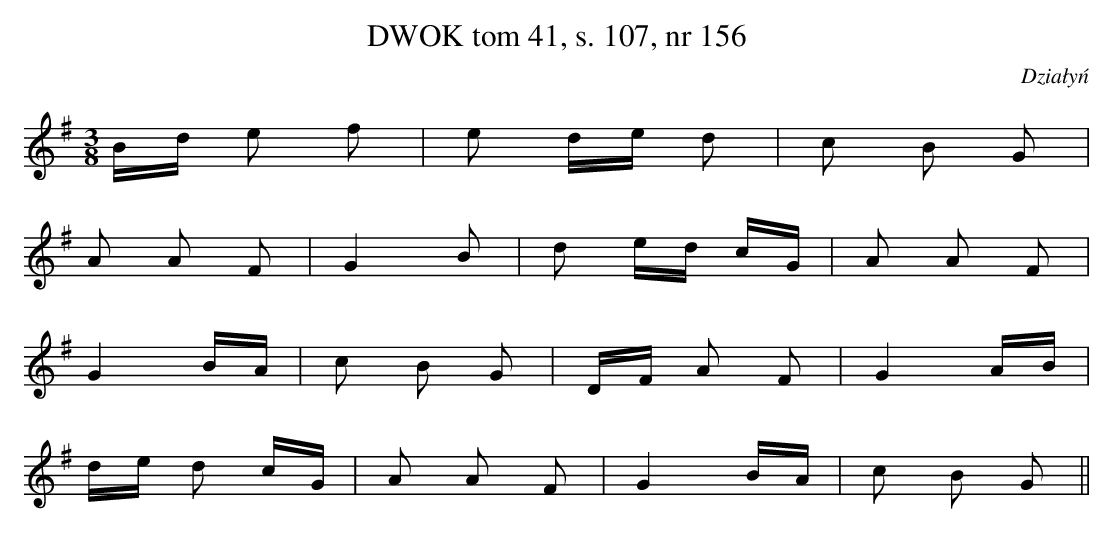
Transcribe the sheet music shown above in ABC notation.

X:1
T:DWOK tom 41, s. 107, nr 156
O:Działyń
L:1/16
M:3/8
K:G
Bd e2 f2|e2 de d2|c2 B2 G2|
A2 A2 F2|G4 B2|d2 ed cG|A2 A2 F2|
G4 BA|c2 B2 G2|DF A2 F2|G4 AB|
de d2 cG|A2 A2 F2|G4 BA|c2 B2 G2||
